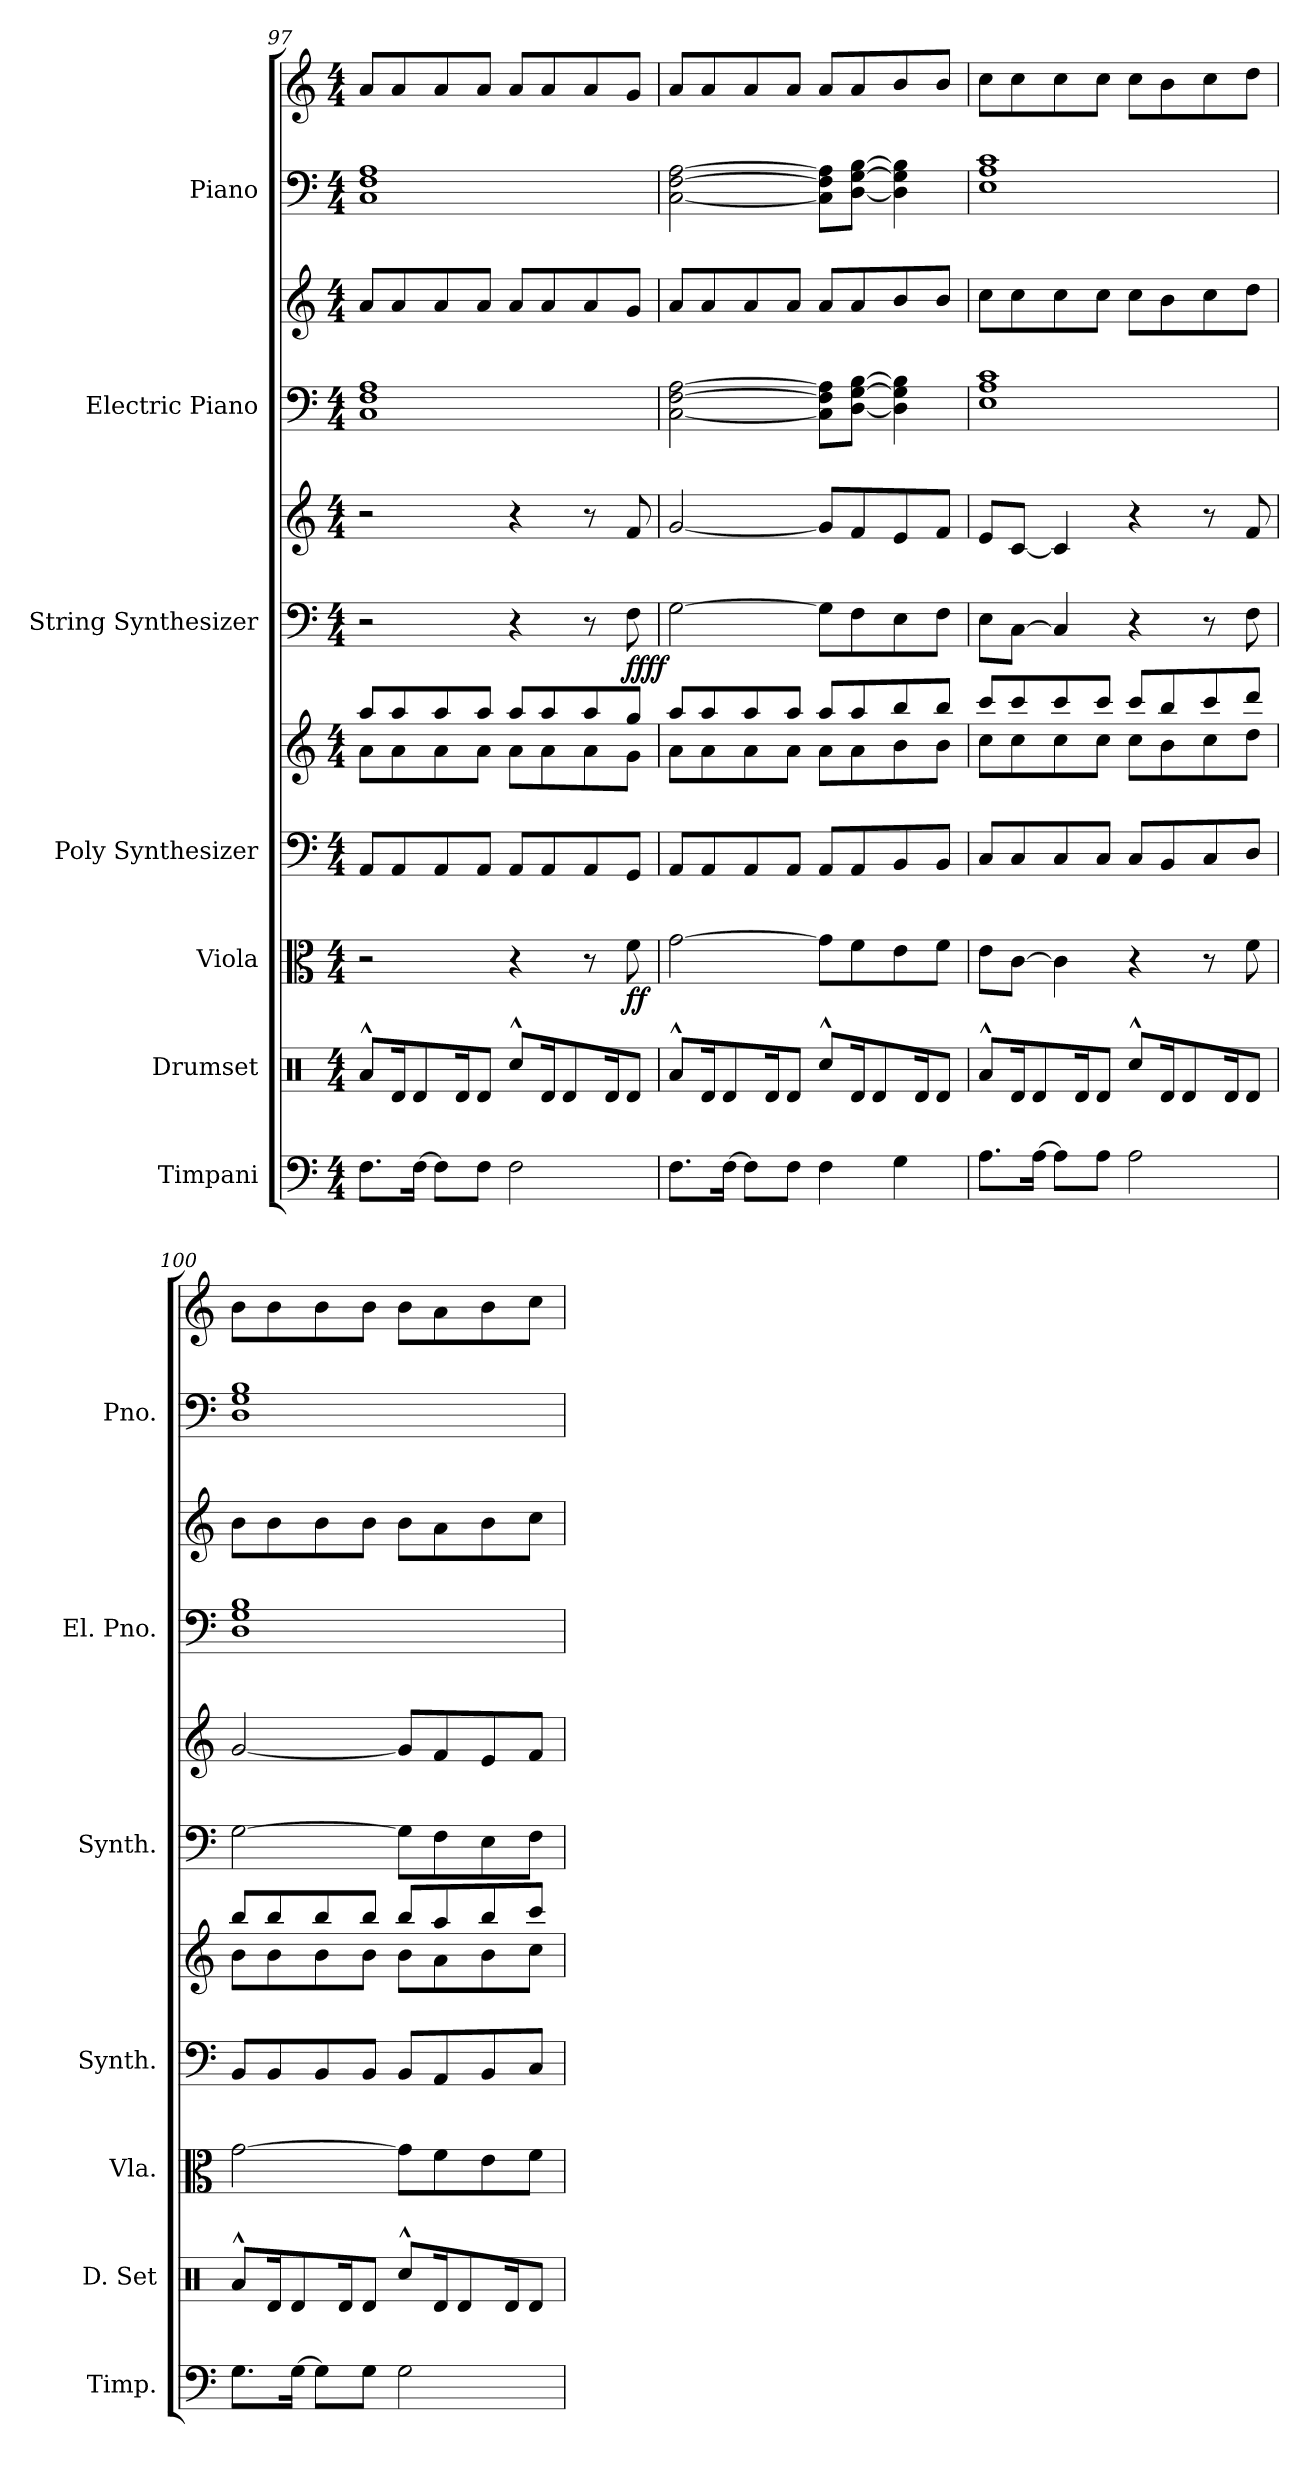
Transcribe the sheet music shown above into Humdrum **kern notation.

**kern	**kern	**kern	**dynam	**kern	**kern	**kern	**kern	**dynam	**kern	**kern	**kern	**kern
*part7	*part6	*part5	*part5	*part4	*part4	*part3	*part3	*part3	*part2	*part2	*part1	*part1
*staff11	*staff10	*staff9	*staff9	*staff8	*staff7	*staff6	*staff5	*staff5/6	*staff4	*staff3	*staff2	*staff1
*I"Timpani	*I"Drumset	*I"Viola	*	*I"Poly Synthesizer	*	*I"String Synthesizer	*	*	*I"Electric Piano	*	*I"Piano	*
*I'Timp.	*I'D. Set	*I'Vla.	*	*I'Synth.	*	*I'Synth.	*	*	*I'El. Pno.	*	*I'Pno.	*
*clefF4	*clefX	*clefC3	*	*clefF4	*clefG2	*clefF4	*clefG2	*	*clefF4	*clefG2	*clefF4	*clefG2
*k[]	*k[]	*k[]	*	*k[]	*k[]	*k[]	*k[]	*	*k[]	*k[]	*k[]	*k[]
*M4/4	*M4/4	*M4/4	*	*M4/4	*M4/4	*M4/4	*M4/4	*	*M4/4	*M4/4	*M4/4	*M4/4
=97	=97	=97	=97	=97	=97	=97	=97	=97	=97	=97	=97	=97
*	*	*	*	*	*^	*	*	*	*	*	*	*
8.F\L	8Ra^^/L	2r	.	8AA/L	8aa/L	8a\L	2r	2r	.	1C 1F 1A	8a/L	1C 1F 1A	8a/L
.	16Rd/K	.	.	8AA/	8aa/	8a\	.	.	.	.	8a/	.	8a/
[16F\Jk	8Rd/	.	.	.	.	.	.	.	.	.	.	.	.
8F\L]	.	.	.	8AA/	8aa/	8a\	.	.	.	.	8a/	.	8a/
.	16Rd/K	.	.	.	.	.	.	.	.	.	.	.	.
8F\J	8Rd/J	.	.	8AA/J	8aa/J	8a\J	.	.	.	.	8a/J	.	8a/J
2F\	8Rcc^^/L	4r	.	8AA/L	8aa/L	8a\L	4r	4r	.	.	8a/L	.	8a/L
.	16Rd/K	.	.	8AA/	8aa/	8a\	.	.	.	.	8a/	.	8a/
.	8Rd/	.	.	.	.	.	.	.	.	.	.	.	.
.	.	8r	.	8AA/	8aa/	8a\	8r	8r	.	.	8a/	.	8a/
.	16Rd/K	.	.	.	.	.	.	.	.	.	.	.	.
!	!	!	!LO:DY:b	!	!	!	!	!	!LO:DY:b=2	!	!	!	!
!	!	!	!	!	!	!	!	!	!LO:DY:n=1:b	!	!	!	!
.	8Rd/J	8f\	ff	8GG/J	8gg/J	8g\J	8F\	8f/	ff ff	.	8g/J	.	8g/J
=98	=98	=98	=98	=98	=98	=98	=98	=98	=98	=98	=98	=98	=98
8.F\L	8Ra^^/L	[2g\	.	8AA/L	8aa/L	8a\L	[2G\	[2g/	.	[2C\ [2F\ [2A\	8a/L	[2C\ [2F\ [2A\	8a/L
.	16Rd/K	.	.	8AA/	8aa/	8a\	.	.	.	.	8a/	.	8a/
[16F\Jk	8Rd/	.	.	.	.	.	.	.	.	.	.	.	.
8F\L]	.	.	.	8AA/	8aa/	8a\	.	.	.	.	8a/	.	8a/
.	16Rd/K	.	.	.	.	.	.	.	.	.	.	.	.
8F\J	8Rd/J	.	.	8AA/J	8aa/J	8a\J	.	.	.	.	8a/J	.	8a/J
4F\	8Rcc^^/L	8g\L]	.	8AA/L	8aa/L	8a\L	8G\L]	8g/L]	.	8C\] 8F\] 8A\]L	8a/L	8C\] 8F\] 8A\]L	8a/L
.	16Rd/K	8f\	.	8AA/	8aa/	8a\	8F\	8f/	.	[8D\ [8G\ [8B\J	8a/	[8D\ [8G\ [8B\J	8a/
.	8Rd/	.	.	.	.	.	.	.	.	.	.	.	.
4G\	.	8e\	.	8BB/	8bb/	8b\	8E\	8e/	.	4D\] 4G\] 4B\]	8b/	4D\] 4G\] 4B\]	8b/
.	16Rd/K	.	.	.	.	.	.	.	.	.	.	.	.
.	8Rd/J	8f\J	.	8BB/J	8bb/J	8b\J	8F\J	8f/J	.	.	8b/J	.	8b/J
!!LO:PB:g=z
=99	=99	=99	=99	=99	=99	=99	=99	=99	=99	=99	=99	=99	=99
8.A\L	8Ra^^/L	8e\L	.	8C/L	8ccc/L	8cc\L	8E\L	8e/L	.	1E 1A 1c	8cc\L	1E 1A 1c	8cc\L
.	16Rd/K	[8c\J	.	8C/	8ccc/	8cc\	[8C\J	[8c/J	.	.	8cc\	.	8cc\
[16A\Jk	8Rd/	.	.	.	.	.	.	.	.	.	.	.	.
8A\L]	.	4c\]	.	8C/	8ccc/	8cc\	4C/]	4c/]	.	.	8cc\	.	8cc\
.	16Rd/K	.	.	.	.	.	.	.	.	.	.	.	.
8A\J	8Rd/J	.	.	8C/J	8ccc/J	8cc\J	.	.	.	.	8cc\J	.	8cc\J
2A\	8Rcc^^/L	4r	.	8C/L	8ccc/L	8cc\L	4r	4r	.	.	8cc\L	.	8cc\L
.	16Rd/K	.	.	8BB/	8bb/	8b\	.	.	.	.	8b\	.	8b\
.	8Rd/	.	.	.	.	.	.	.	.	.	.	.	.
.	.	8r	.	8C/	8ccc/	8cc\	8r	8r	.	.	8cc\	.	8cc\
.	16Rd/K	.	.	.	.	.	.	.	.	.	.	.	.
.	8Rd/J	8f\	.	8D/J	8ddd/J	8dd\J	8F\	8f/	.	.	8dd\J	.	8dd\J
=100	=100	=100	=100	=100	=100	=100	=100	=100	=100	=100	=100	=100	=100
8.G\L	8Ra^^/L	[2g\	.	8BB/L	8bb/L	8b\L	[2G\	[2g/	.	1D 1G 1B	8b\L	1D 1G 1B	8b\L
.	16Rd/K	.	.	8BB/	8bb/	8b\	.	.	.	.	8b\	.	8b\
[16G\Jk	8Rd/	.	.	.	.	.	.	.	.	.	.	.	.
8G\L]	.	.	.	8BB/	8bb/	8b\	.	.	.	.	8b\	.	8b\
.	16Rd/K	.	.	.	.	.	.	.	.	.	.	.	.
8G\J	8Rd/J	.	.	8BB/J	8bb/J	8b\J	.	.	.	.	8b\J	.	8b\J
2G\	8Rcc^^/L	8g\L]	.	8BB/L	8bb/L	8b\L	8G\L]	8g/L]	.	.	8b\L	.	8b\L
.	16Rd/K	8f\	.	8AA/	8aa/	8a\	8F\	8f/	.	.	8a\	.	8a\
.	8Rd/	.	.	.	.	.	.	.	.	.	.	.	.
.	.	8e\	.	8BB/	8bb/	8b\	8E\	8e/	.	.	8b\	.	8b\
.	16Rd/K	.	.	.	.	.	.	.	.	.	.	.	.
.	8Rd/J	8f\J	.	8C/J	8ccc/J	8cc\J	8F\J	8f/J	.	.	8cc\J	.	8cc\J
*	*	*	*	*	*v	*v	*	*	*	*	*	*	*
=	=	=	=	=	=	=	=	=	=	=	=	=
*-	*-	*-	*-	*-	*-	*-	*-	*-	*-	*-	*-	*-
